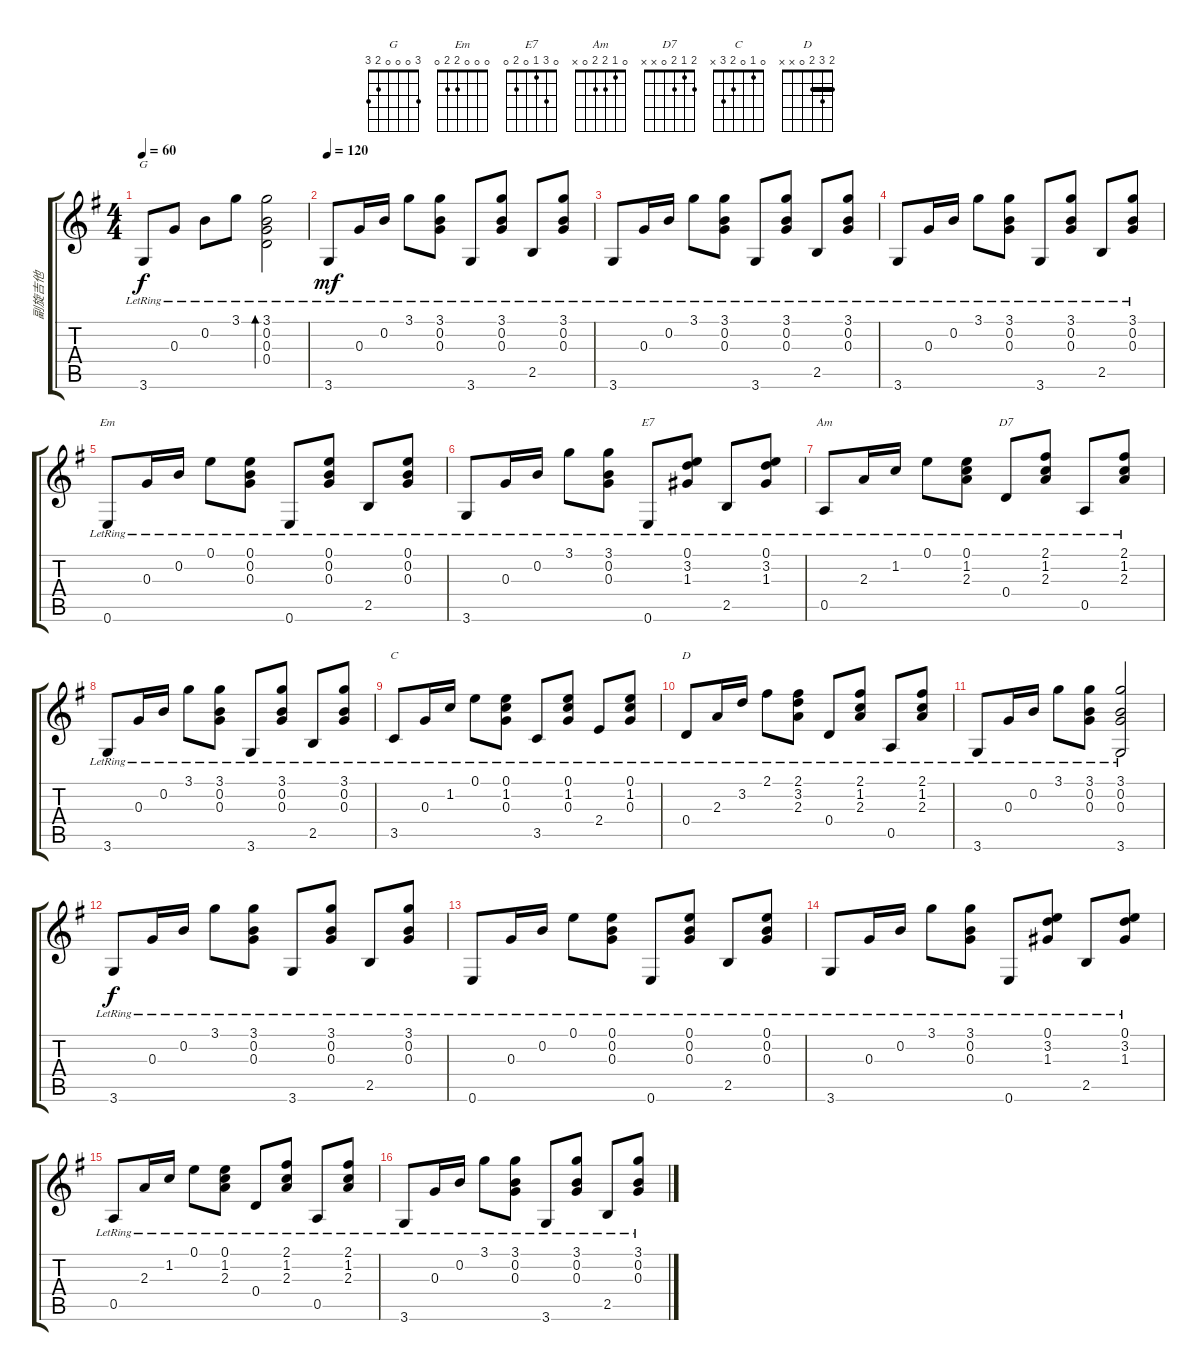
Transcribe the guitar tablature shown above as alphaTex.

\track ("副旋吉他" "副旋吉他") {instrument acousticguitarsteel}
\staff {score tabs}
\tuning (E4 B3 G3 D3 A2 E2) {hide}
\chord ("G" 3 0 0 0 2 3)
\chord ("Em" 0 0 0 2 2 0)
\chord ("E7" 0 3 1 0 2 0)
\chord ("Am" 0 1 2 2 0 x)
\chord ("D7" 2 1 2 0 x x)
\chord ("C" 0 1 0 2 3 x)
\chord ("D" 2 3 2 0 x x) {barre 2}
\ts (4 4)
\tempo 60
\clef g2
\ks g
3.6{lr}.8{ch "G" dy f} 0.3{lr}.8 0.2{lr}.8 3.1{lr}.8 (3.1{lr} 0.2{lr} 0.3{lr} 0.4{lr}).2{bd 240} |
\tempo 120
3.6{lr}.8{dy mf volume 13 balance 8 instrument acousticguitarsteel} 0.3{lr}.16 0.2{lr}.16 3.1{lr}.8 (3.1{lr} 0.2{lr} 0.3{lr}).8 3.6{lr}.8 (3.1{lr} 0.2{lr} 0.3{lr}).8 2.5{lr}.8 (3.1{lr} 0.2{lr} 0.3{lr}).8 |
3.6{lr}.8 0.3{lr}.16 0.2{lr}.16 3.1{lr}.8 (3.1{lr} 0.2{lr} 0.3{lr}).8 3.6{lr}.8 (3.1{lr} 0.2{lr} 0.3{lr}).8 2.5{lr}.8 (3.1{lr} 0.2{lr} 0.3{lr}).8 |
3.6{lr}.8 0.3{lr}.16 0.2{lr}.16 3.1{lr}.8 (3.1{lr} 0.2{lr} 0.3{lr}).8 3.6{lr}.8 (3.1{lr} 0.2{lr} 0.3{lr}).8 2.5{lr}.8 (3.1{lr} 0.2{lr} 0.3{lr}).8 |
0.6{lr}.8{ch "Em"} 0.3{lr}.16 0.2{lr}.16 0.1{lr}.8 (0.1{lr} 0.2{lr} 0.3{lr}).8 0.6{lr}.8 (0.1{lr} 0.2{lr} 0.3{lr}).8 2.5{lr}.8 (0.1{lr} 0.2{lr} 0.3{lr}).8 |
3.6{lr}.8 0.3{lr}.16 0.2{lr}.16 3.1{lr}.8 (3.1{lr} 0.2{lr} 0.3{lr}).8 0.6{lr}.8{ch "E7"} (0.1{lr} 3.2{lr} 1.3{lr}).8 2.5{lr}.8 (0.1{lr} 3.2{lr} 1.3{lr}).8 |
0.5{lr}.8{ch "Am"} 2.3{lr}.16 1.2{lr}.16 0.1{lr}.8 (0.1{lr} 1.2{lr} 2.3{lr}).8 0.4{lr}.8{ch "D7"} (2.1{lr} 1.2{lr} 2.3{lr}).8 0.5{lr}.8 (2.1{lr} 1.2{lr} 2.3{lr}).8 |
3.6{lr}.8 0.3{lr}.16 0.2{lr}.16 3.1{lr}.8 (3.1{lr} 0.2{lr} 0.3{lr}).8 3.6{lr}.8 (3.1{lr} 0.2{lr} 0.3{lr}).8 2.5{lr}.8 (3.1{lr} 0.2{lr} 0.3{lr}).8 |
3.5{lr}.8{ch "C"} 0.3{lr}.16 1.2{lr}.16 0.1{lr}.8 (0.1{lr} 1.2{lr} 0.3{lr}).8 3.5{lr}.8 (0.1{lr} 1.2{lr} 0.3{lr}).8 2.4{lr}.8 (0.1{lr} 1.2{lr} 0.3{lr}).8 |
0.4{lr}.8{ch "D"} 2.3{lr}.16 3.2{lr}.16 2.1{lr}.8 (2.1{lr} 3.2{lr} 2.3{lr}).8 0.4{lr}.8 (2.1{lr} 1.2{lr} 2.3{lr}).8 0.5{lr}.8 (2.1{lr} 1.2{lr} 2.3{lr}).8 |
3.6{lr}.8 0.3{lr}.16 0.2{lr}.16 3.1{lr}.8 (3.1{lr} 0.2{lr} 0.3{lr}).8 (3.1{lr} 0.2{lr} 0.3{lr} 3.6{lr}).2{txt ""} |
3.6{lr}.8{dy f} 0.3{lr}.16 0.2{lr}.16 3.1{lr}.8 (3.1{lr} 0.2{lr} 0.3{lr}).8 3.6{lr}.8 (3.1{lr} 0.2{lr} 0.3{lr}).8 2.5{lr}.8 (3.1{lr} 0.2{lr} 0.3{lr}).8 |
0.6{lr}.8 0.3{lr}.16 0.2{lr}.16 0.1{lr}.8 (0.1{lr} 0.2{lr} 0.3{lr}).8 0.6{lr}.8 (0.1{lr} 0.2{lr} 0.3{lr}).8 2.5{lr}.8 (0.1{lr} 0.2{lr} 0.3{lr}).8 |
3.6{lr}.8 0.3{lr}.16 0.2{lr}.16 3.1{lr}.8 (3.1{lr} 0.2{lr} 0.3{lr}).8 0.6{lr}.8 (0.1{lr} 3.2{lr} 1.3{lr}).8 2.5{lr}.8 (0.1{lr} 3.2{lr} 1.3{lr}).8 |
0.5{lr}.8 2.3{lr}.16 1.2{lr}.16 0.1{lr}.8 (0.1{lr} 1.2{lr} 2.3{lr}).8 0.4{lr}.8 (2.1{lr} 1.2{lr} 2.3{lr}).8 0.5{lr}.8 (2.1{lr} 1.2{lr} 2.3{lr}).8 |
3.6{lr}.8 0.3{lr}.16 0.2{lr}.16 3.1{lr}.8 (3.1{lr} 0.2{lr} 0.3{lr}).8 3.6{lr}.8 (3.1{lr} 0.2{lr} 0.3{lr}).8 2.5{lr}.8 (3.1{lr} 0.2{lr} 0.3{lr}).8
